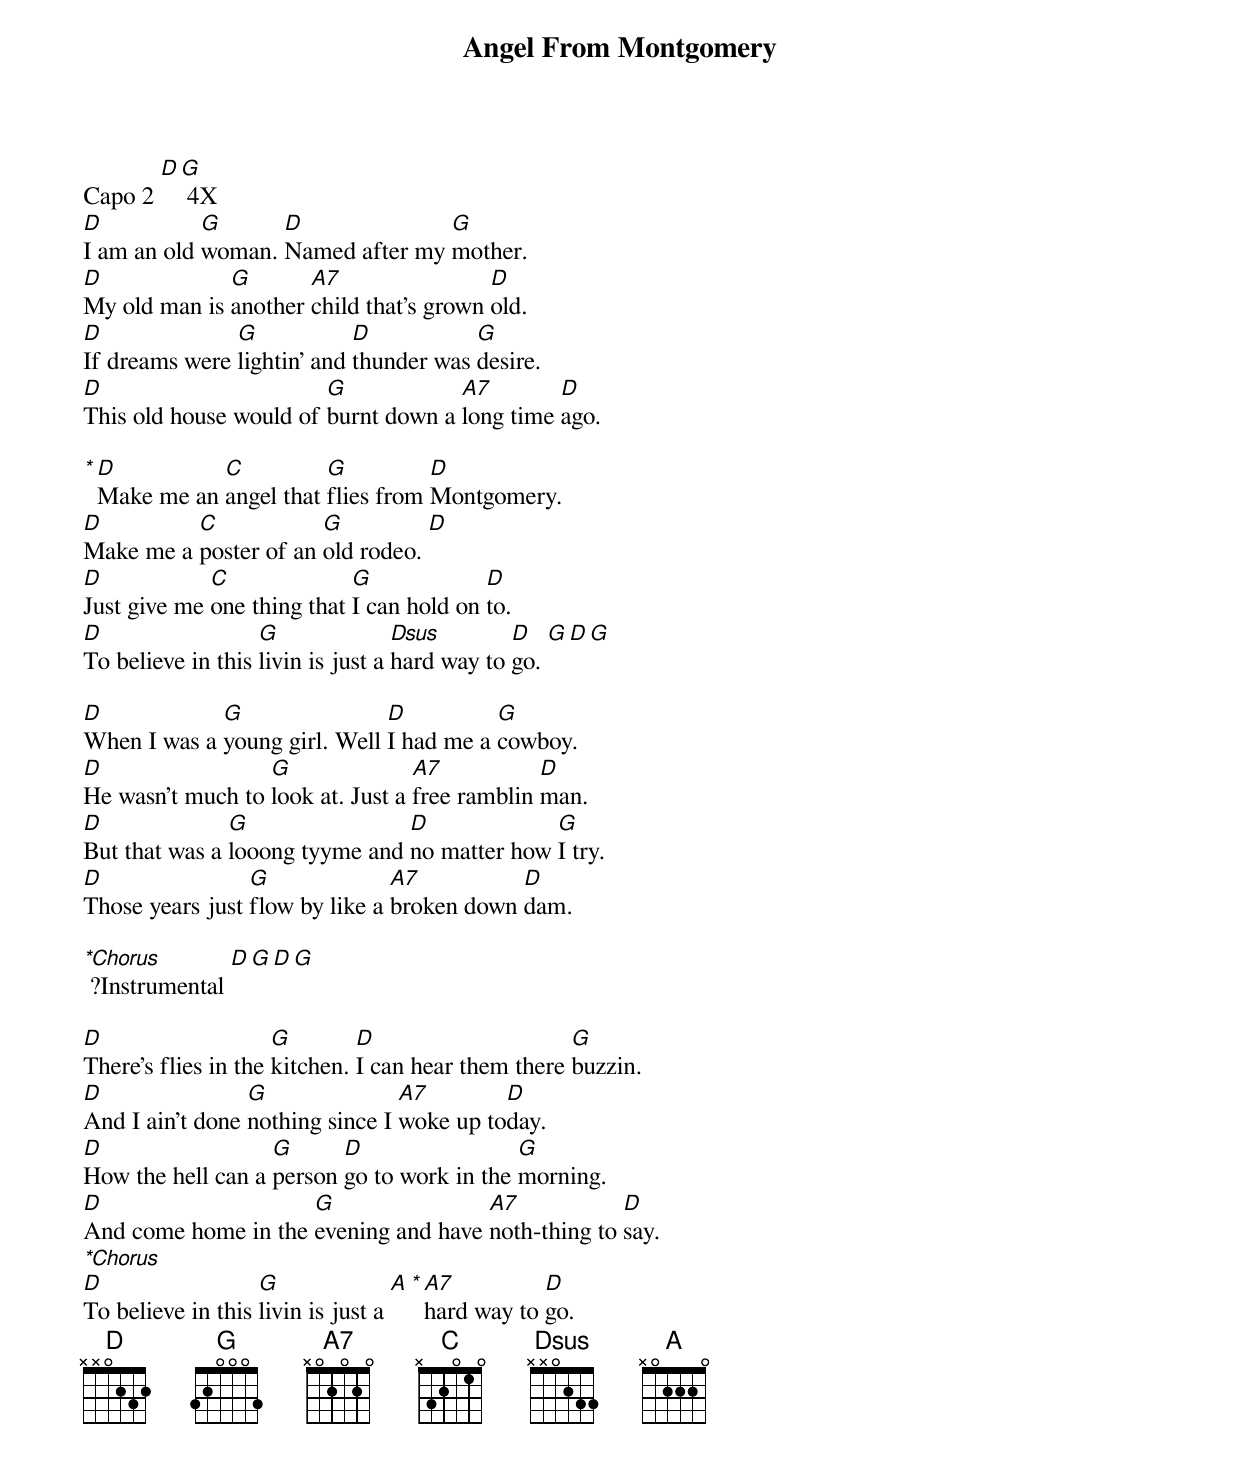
{title:Angel From Montgomery}
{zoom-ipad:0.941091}
Capo 2 [D][G] 4X
[D]I am an old [G]woman. [D]Named after my [G]mother.
[D]My old man is [G]another [A7]child that's grown [D]old.
[D]If dreams were [G]lightin' and [D]thunder was [G]desire.
[D]This old house would of [G]burnt down a [A7]long time [D]ago.

[**][D]Make me an [C]angel that [G]flies from [D]Montgomery.
[D]Make me a [C]poster of an [G]old rodeo. [D]
[D]Just give me [C]one thing that [G]I can hold on [D]to.
[D]To believe in this [G]livin is just a [Dsus]hard way to [D]go. [G][D][G]

[D]When I was a [G]young girl. Well [D]I had me a [G]cowboy.
[D]He wasn't much to [G]look at. Just a [A7]free ramblin [D]man.
[D]But that was a [G]looong tyyme and [D]no matter how [G]I try.
[D]Those years just [G]flow by like a [A7]broken down [D]dam.

[**Chorus] ?Instrumental [D][G][D][G]

[D]There's flies in the [G]kitchen. [D]I can hear them there [G]buzzin.
[D]And I ain't done [G]nothing since I [A7]woke up to[D]day.
[D]How the hell can a [G]person [D]go to work in the [G]morning.
[D]And come home in the [G]evening and have [A7]noth-thing to [D]say.
[**Chorus]
[D]To believe in this [G]livin is just a [A][*][A7]hard way to [D]go.
